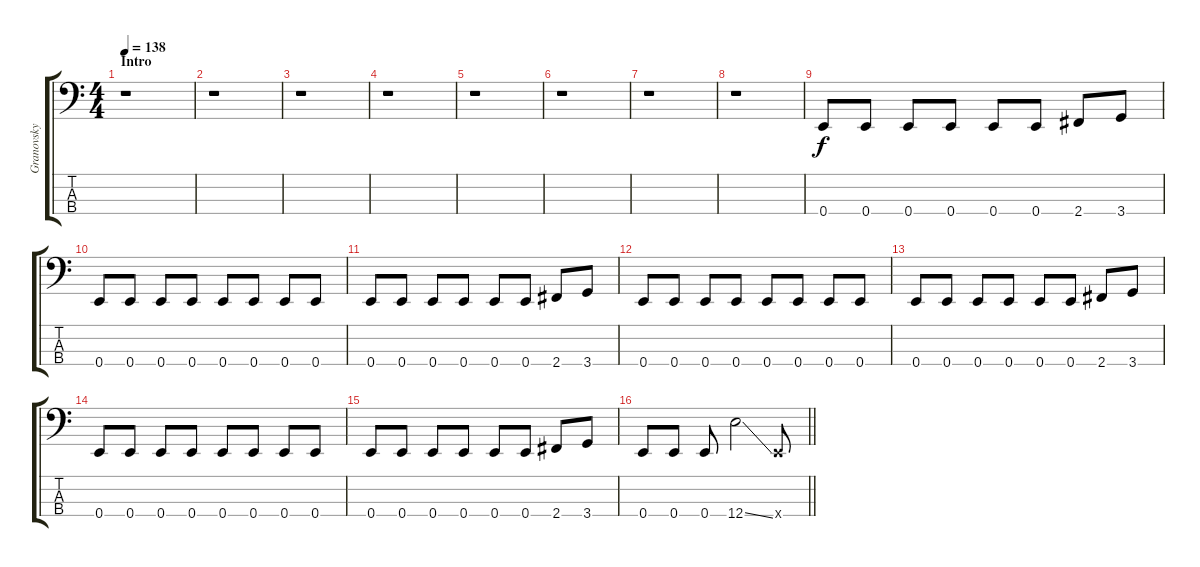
\track ("Granovsky" "Granovsky") {instrument electricbassfinger}
\staff {score tabs}
\tuning (G2 D2 A1 E1) {hide}
\ts (4 4)
\section ("" "Intro")
\tempo 138
\clef f4
\ks c
r.1{dy f instrument electricbassfinger} |
r.1 |
r.1 |
r.1 |
r.1 |
r.1 |
r.1 |
r.1 |
0.4.8 0.4.8 0.4.8 0.4.8 0.4.8 0.4.8 2.4.8 3.4.8 |
0.4.8 0.4.8 0.4.8 0.4.8 0.4.8 0.4.8 0.4.8 0.4.8 |
0.4.8 0.4.8 0.4.8 0.4.8 0.4.8 0.4.8 2.4.8 3.4.8 |
0.4.8 0.4.8 0.4.8 0.4.8 0.4.8 0.4.8 0.4.8 0.4.8 |
0.4.8 0.4.8 0.4.8 0.4.8 0.4.8 0.4.8 2.4.8 3.4.8 |
0.4.8 0.4.8 0.4.8 0.4.8 0.4.8 0.4.8 0.4.8 0.4.8 |
0.4.8 0.4.8 0.4.8 0.4.8 0.4.8 0.4.8 2.4.8 3.4.8 |
\barLineRight lightlight
0.4.8 0.4.8 0.4.8 12.4{ss}.2 0.4{x}.8
